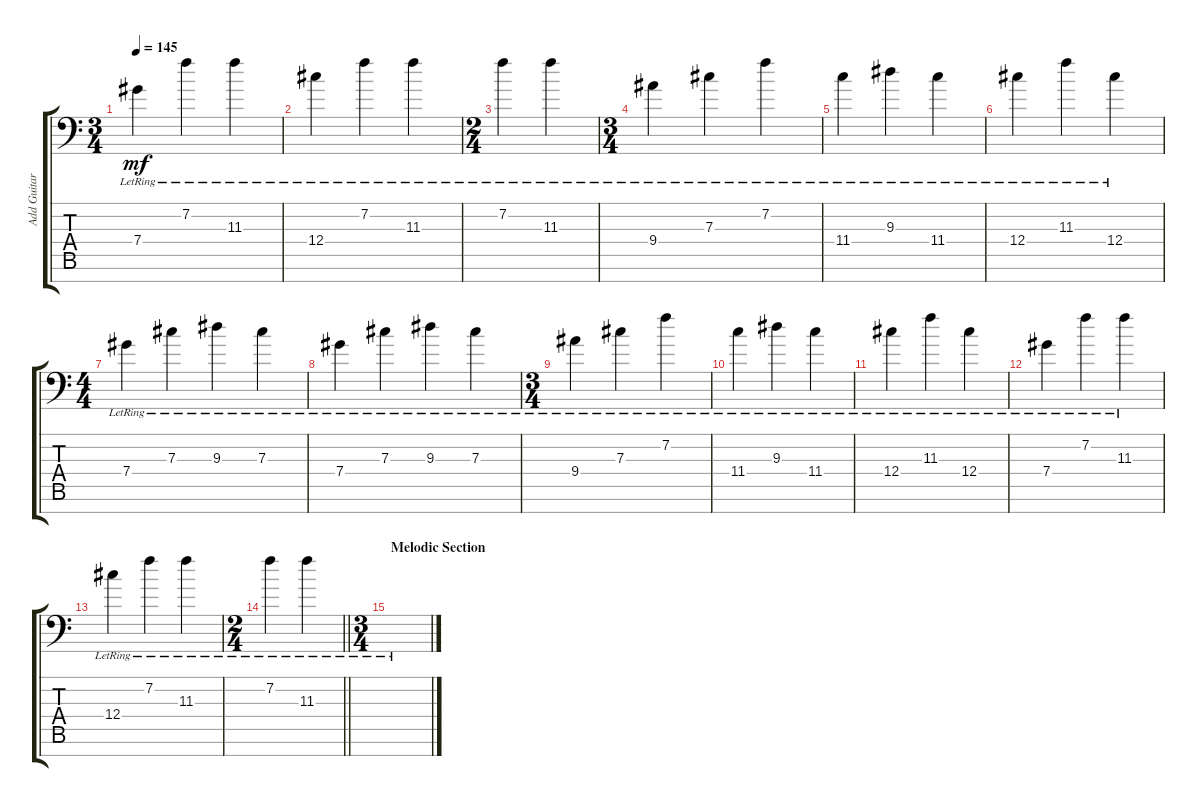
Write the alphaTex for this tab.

\track ("Add Guitare" "Add Guitar") {instrument distortionguitar}
\staff {score tabs}
\tuning (Eb4 Bb3 Gb3 Db3 Ab2 Eb2 Bb1) {hide}
\ts (3 4)
\tempo 145
\clef f4
\ks c
7.4{lr}.4{dy mf} 7.2{lr}.4 11.3{lr}.4 |
12.4{lr}.4 7.2{lr}.4 11.3{lr}.4 |
\ts (2 4)
7.2{lr}.4 11.3{lr}.4 |
\ts (3 4)
9.4{lr}.4 7.3{lr}.4 7.2{lr}.4 |
11.4{lr}.4 9.3{lr}.4 11.4{lr}.4 |
12.4{lr}.4 11.3{lr}.4 12.4{lr}.4 |
\ts (4 4)
7.4{lr}.4 7.3{lr}.4 9.3{lr}.4 7.3{lr}.4 |
7.4{lr}.4 7.3{lr}.4 9.3{lr}.4 7.3{lr}.4 |
\ts (3 4)
9.4{lr}.4 7.3{lr}.4 7.2{lr}.4 |
11.4{lr}.4 9.3{lr}.4 11.4{lr}.4 |
12.4{lr}.4 11.3{lr}.4 12.4{lr}.4 |
7.4{lr}.4 7.2{lr}.4 11.3{lr}.4 |
12.4{lr}.4 7.2{lr}.4 11.3{lr}.4 |
\ts (2 4)
\barLineRight lightlight
7.2{lr}.4 11.3{lr}.4 |
\ts (3 4)
\section ("" "Melodic Section")
